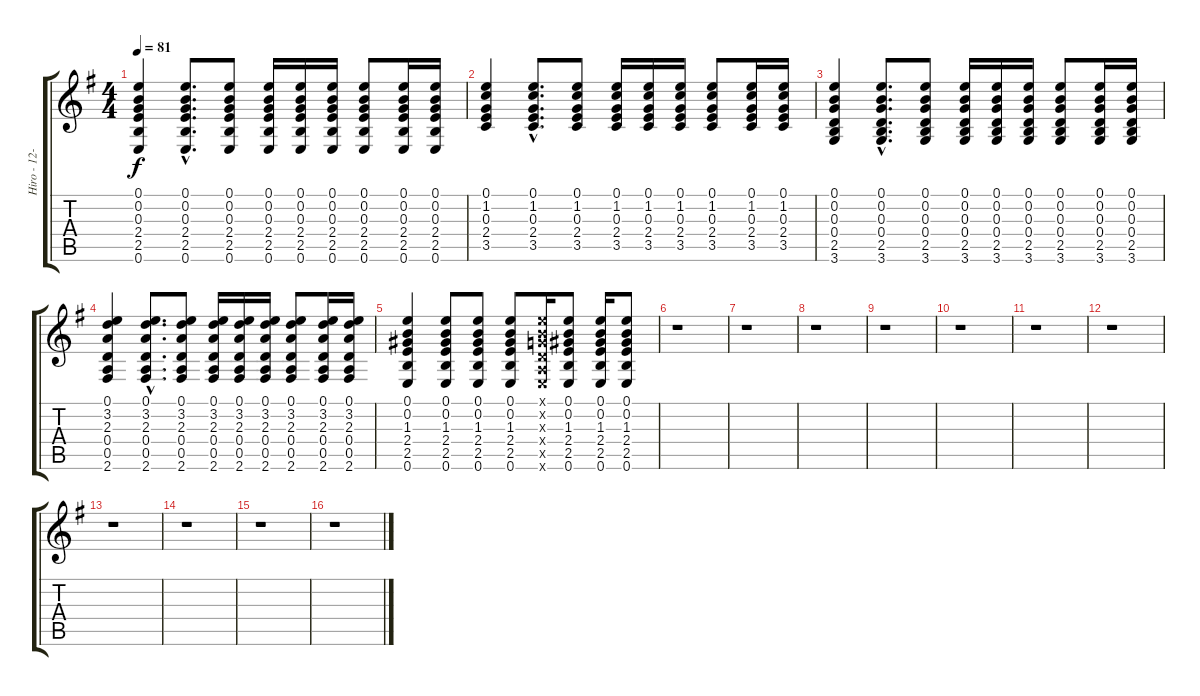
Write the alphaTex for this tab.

\track ("Hiro - 12-String" "Hiro - 12-") {instrument acousticguitarsteel}
\staff {score tabs}
\tuning (E4 B3 G3 D3 A2 E2) {hide}
\ts (4 4)
\tempo 81
\clef g2
\ks g
(0.1 0.2 0.3 2.4 2.5 0.6).4{dy f} (0.1{hac} 0.2{hac} 0.3{hac} 2.4{hac} 2.5{hac} 0.6{hac}).8{d} (0.1 0.2 0.3 2.4 2.5 0.6).8 (0.1 0.2 0.3 2.4 2.5 0.6).16 (0.1 0.2 0.3 2.4 2.5 0.6).16 (0.1 0.2 0.3 2.4 2.5 0.6).16 (0.1 0.2 0.3 2.4 2.5 0.6).8 (0.1 0.2 0.3 2.4 2.5 0.6).16 (0.1 0.2 0.3 2.4 2.5 0.6).16 |
(0.1 1.2 0.3 2.4 3.5).4 (0.1{hac} 1.2{hac} 0.3{hac} 2.4{hac} 3.5{hac}).8{d} (0.1 1.2 0.3 2.4 3.5).8 (0.1 1.2 0.3 2.4 3.5).16 (0.1 1.2 0.3 2.4 3.5).16 (0.1 1.2 0.3 2.4 3.5).16 (0.1 1.2 0.3 2.4 3.5).8 (0.1 1.2 0.3 2.4 3.5).16 (0.1 1.2 0.3 2.4 3.5).16 |
(0.1 0.2 0.3 0.4 2.5 3.6).4 (0.1{hac} 0.2{hac} 0.3{hac} 0.4{hac} 2.5{hac} 3.6{hac}).8{d} (0.1 0.2 0.3 0.4 2.5 3.6).8 (0.1 0.2 0.3 0.4 2.5 3.6).16 (0.1 0.2 0.3 0.4 2.5 3.6).16 (0.1 0.2 0.3 0.4 2.5 3.6).16 (0.1 0.2 0.3 0.4 2.5 3.6).8 (0.1 0.2 0.3 0.4 2.5 3.6).16 (0.1 0.2 0.3 0.4 2.5 3.6).16 |
(0.1 3.2 2.3 0.4 0.5 2.6).4 (0.1{hac} 3.2{hac} 2.3{hac} 0.4{hac} 0.5{hac} 2.6{hac}).8{d} (0.1 3.2 2.3 0.4 0.5 2.6).8 (0.1 3.2 2.3 0.4 0.5 2.6).16 (0.1 3.2 2.3 0.4 0.5 2.6).16 (0.1 3.2 2.3 0.4 0.5 2.6).16 (0.1 3.2 2.3 0.4 0.5 2.6).8 (0.1 3.2 2.3 0.4 0.5 2.6).16 (0.1 3.2 2.3 0.4 0.5 2.6).16 |
(0.1 0.2 1.3 2.4 2.5 0.6).4 (0.1 0.2 1.3 2.4 2.5 0.6).8 (0.1 0.2 1.3 2.4 2.5 0.6).8 (0.1 0.2 1.3 2.4 2.5 0.6).8 (0.1{x} 0.2{x} 0.3{x} 0.4{x} 0.5{x} 0.6{x}).16 (0.1 0.2 1.3 2.4 2.5 0.6).8 (0.1 0.2 1.3 2.4 2.5 0.6).16 (0.1 0.2 1.3 2.4 2.5 0.6).8 |
r.1 |
r.1 |
r.1 |
r.1 |
r.1 |
r.1 |
r.1 |
r.1 |
r.1 |
r.1 |
r.1
